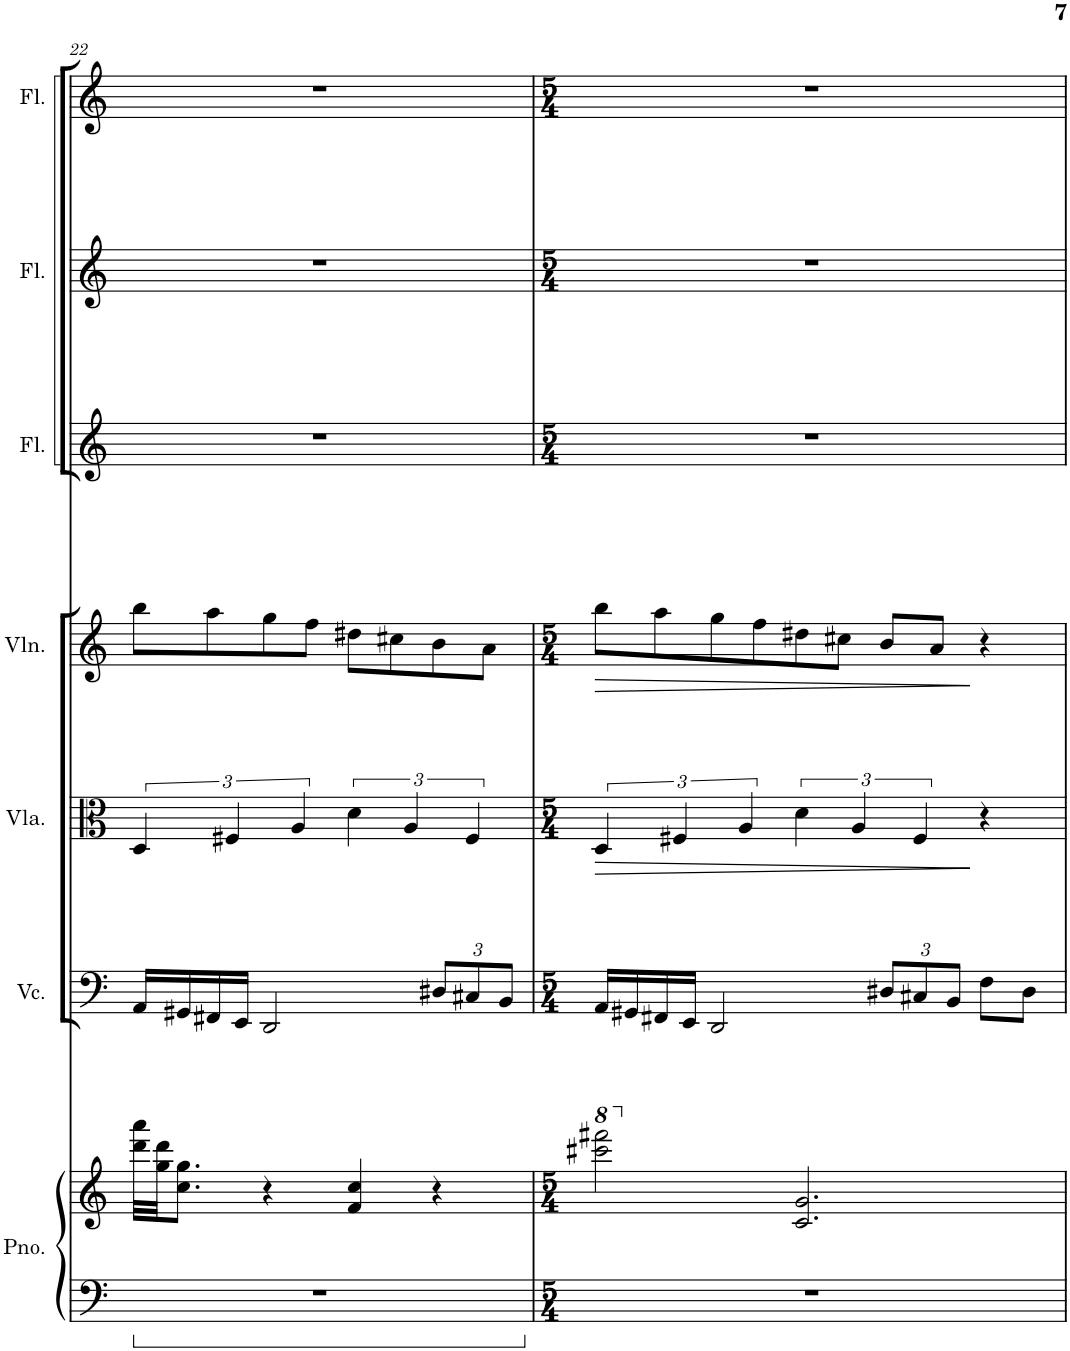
**kern	**kern	**kern	**kern	**kern	**kern	**kern	**kern
*part7	*part7	*part6	*part5	*part4	*part3	*part2	*part1
*staff8	*staff7	*staff6	*staff5	*staff4	*staff3	*staff2	*staff1
*I"Piano	*	*I"Violoncello	*I"Viola	*I"Violin	*I"Flute	*I"Flute	*I"Flute
*I'Pno.	*	*I'Vc.	*I'Vla.	*I'Vln.	*I'Fl.	*I'Fl.	*I'Fl.
!!LO:PB:g=z
*clefF4	*clefG2	*clefF4	*clefC3	*clefG2	*clefG2	*clefG2	*clefG2
*k[]	*k[]	*k[]	*k[]	*k[]	*k[]	*k[]	*k[]
*M4/4	*M4/4	*M4/4	*M4/4	*M4/4	*M4/4	*M4/4	*M4/4
=22	=22	=22	=22	=22	=22	=22	=22
1r	32ddd\ 32aaa\LLL	16AA/LL	6D/	8bb\L	1r	1r	1r
.	32gg\ 32ddd\JJ	.	.	.	.	.	.
.	8.cc\ 8.gg\J	16GG#X/	.	.	.	.	.
.	.	16FF#X/	.	8aa\	.	.	.
.	.	.	6F#X/	.	.	.	.
.	.	16EE/JJ	.	.	.	.	.
.	4r	2DD/	.	8gg\	.	.	.
.	.	.	6A/	.	.	.	.
.	.	.	.	8ff\J	.	.	.
.	4f/ 4cc/	.	6d\	8dd#X\L	.	.	.
.	.	.	.	8cc#X\	.	.	.
.	.	.	6A/	.	.	.	.
*	*	*Xbrackettup	*	*	*	*	*
.	4r	12D#X/L	.	8b\	.	.	.
.	.	12C#X/	6F#/	.	.	.	.
.	.	.	.	8a\J	.	.	.
.	.	12BB/J	.	.	.	.	.
=23	=23	=23	=23	=23	=23	=23	=23
*M5/4	*M5/4	*M5/4	*M5/4	*M5/4	*M5/4	*M5/4	*M5/4
*	*8va	*	*	*	*	*	*
4%5r	2cccc#X\ 2ffff#X\	16AA/LL	6D/	8bb\L	4%5r	4%5r	4%5r
.	.	16GG#X/	.	.	.	.	.
.	.	16FF#X/	.	8aa\	.	.	.
.	.	.	6F#X/	.	.	.	.
.	.	16EE/JJ	.	.	.	.	.
.	.	2DD/	.	8gg\	.	.	.
.	.	.	6A/	.	.	.	.
.	.	.	.	8ff\	.	.	.
*	*X8va	*	*	*	*	*	*
.	2.c/ 2.g/	.	6d\	8dd#X\	.	.	.
.	.	.	.	8cc#X\J	.	.	.
.	.	.	6A/	.	.	.	.
.	.	12D#X/L	.	8b/L	.	.	.
.	.	12C#X/	6F#/	.	.	.	.
.	.	.	.	8a/J	.	.	.
.	.	12BB/J	.	.	.	.	.
.	.	8F\L	4r	4r	.	.	.
.	.	8D#\J	.	.	.	.	.
=	=	=	=	=	=	=	=
*-	*-	*-	*-	*-	*-	*-	*-
